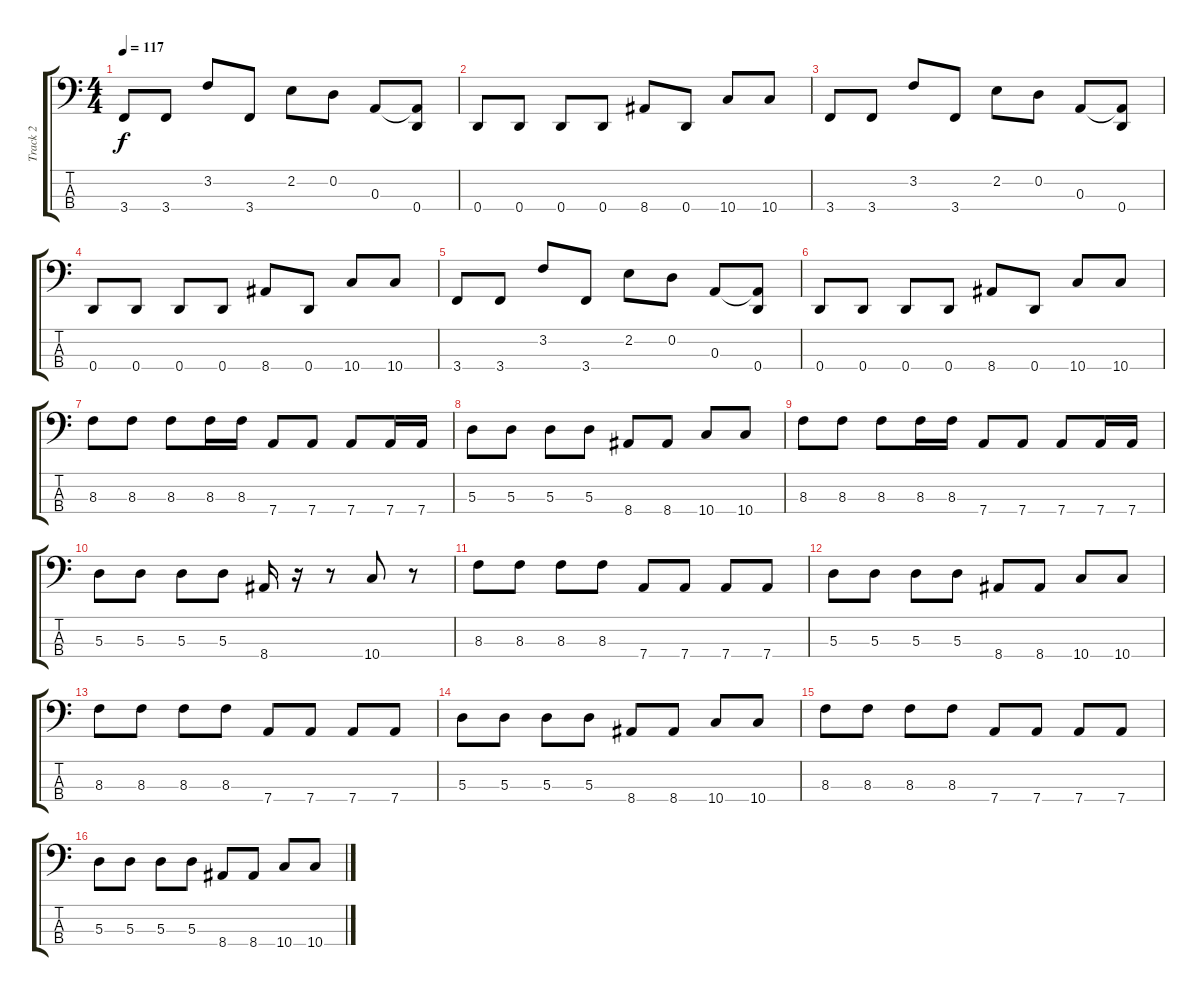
\track ("Track 2" "Track 2") {instrument electricbasspick}
\staff {score tabs}
\tuning (G2 D2 A1 D1) {hide}
\ts (4 4)
\tempo 117
\clef f4
\ks c
3.4.8{dy f volume 7 instrument electricbasspick} 3.4.8 3.2.8 3.4.8 2.2.8 0.2.8 0.3.8 (0.3{t} 0.4).8 |
0.4.8 0.4.8 0.4.8 0.4.8 8.4.8 0.4.8 10.4.8 10.4.8 |
3.4.8{volume 11} 3.4.8 3.2.8 3.4.8 2.2.8 0.2.8 0.3.8 (0.3{t} 0.4).8 |
0.4.8 0.4.8 0.4.8 0.4.8 8.4.8 0.4.8 10.4.8 10.4.8 |
3.4.8 3.4.8 3.2.8 3.4.8 2.2.8 0.2.8 0.3.8 (0.3{t} 0.4).8 |
0.4.8 0.4.8 0.4.8 0.4.8 8.4.8 0.4.8 10.4.8 10.4.8 |
8.3.8 8.3.8 8.3.8 8.3.16 8.3.16 7.4.8 7.4.8 7.4.8 7.4.16 7.4.16 |
5.3.8 5.3.8 5.3.8 5.3.8 8.4.8 8.4.8 10.4.8 10.4.8 |
8.3.8 8.3.8 8.3.8 8.3.16 8.3.16 7.4.8 7.4.8 7.4.8 7.4.16 7.4.16 |
5.3.8 5.3.8 5.3.8 5.3.8 8.4.16 r.16 r.8 10.4.8 r.8 |
8.3.8 8.3.8 8.3.8 8.3.8 7.4.8 7.4.8 7.4.8 7.4.8 |
5.3.8 5.3.8 5.3.8 5.3.8 8.4.8 8.4.8 10.4.8 10.4.8 |
8.3.8 8.3.8 8.3.8 8.3.8 7.4.8 7.4.8 7.4.8 7.4.8 |
5.3.8 5.3.8 5.3.8 5.3.8 8.4.8 8.4.8 10.4.8 10.4.8 |
8.3.8 8.3.8 8.3.8 8.3.8 7.4.8 7.4.8 7.4.8 7.4.8 |
5.3.8 5.3.8 5.3.8 5.3.8 8.4.8 8.4.8 10.4.8 10.4.8
